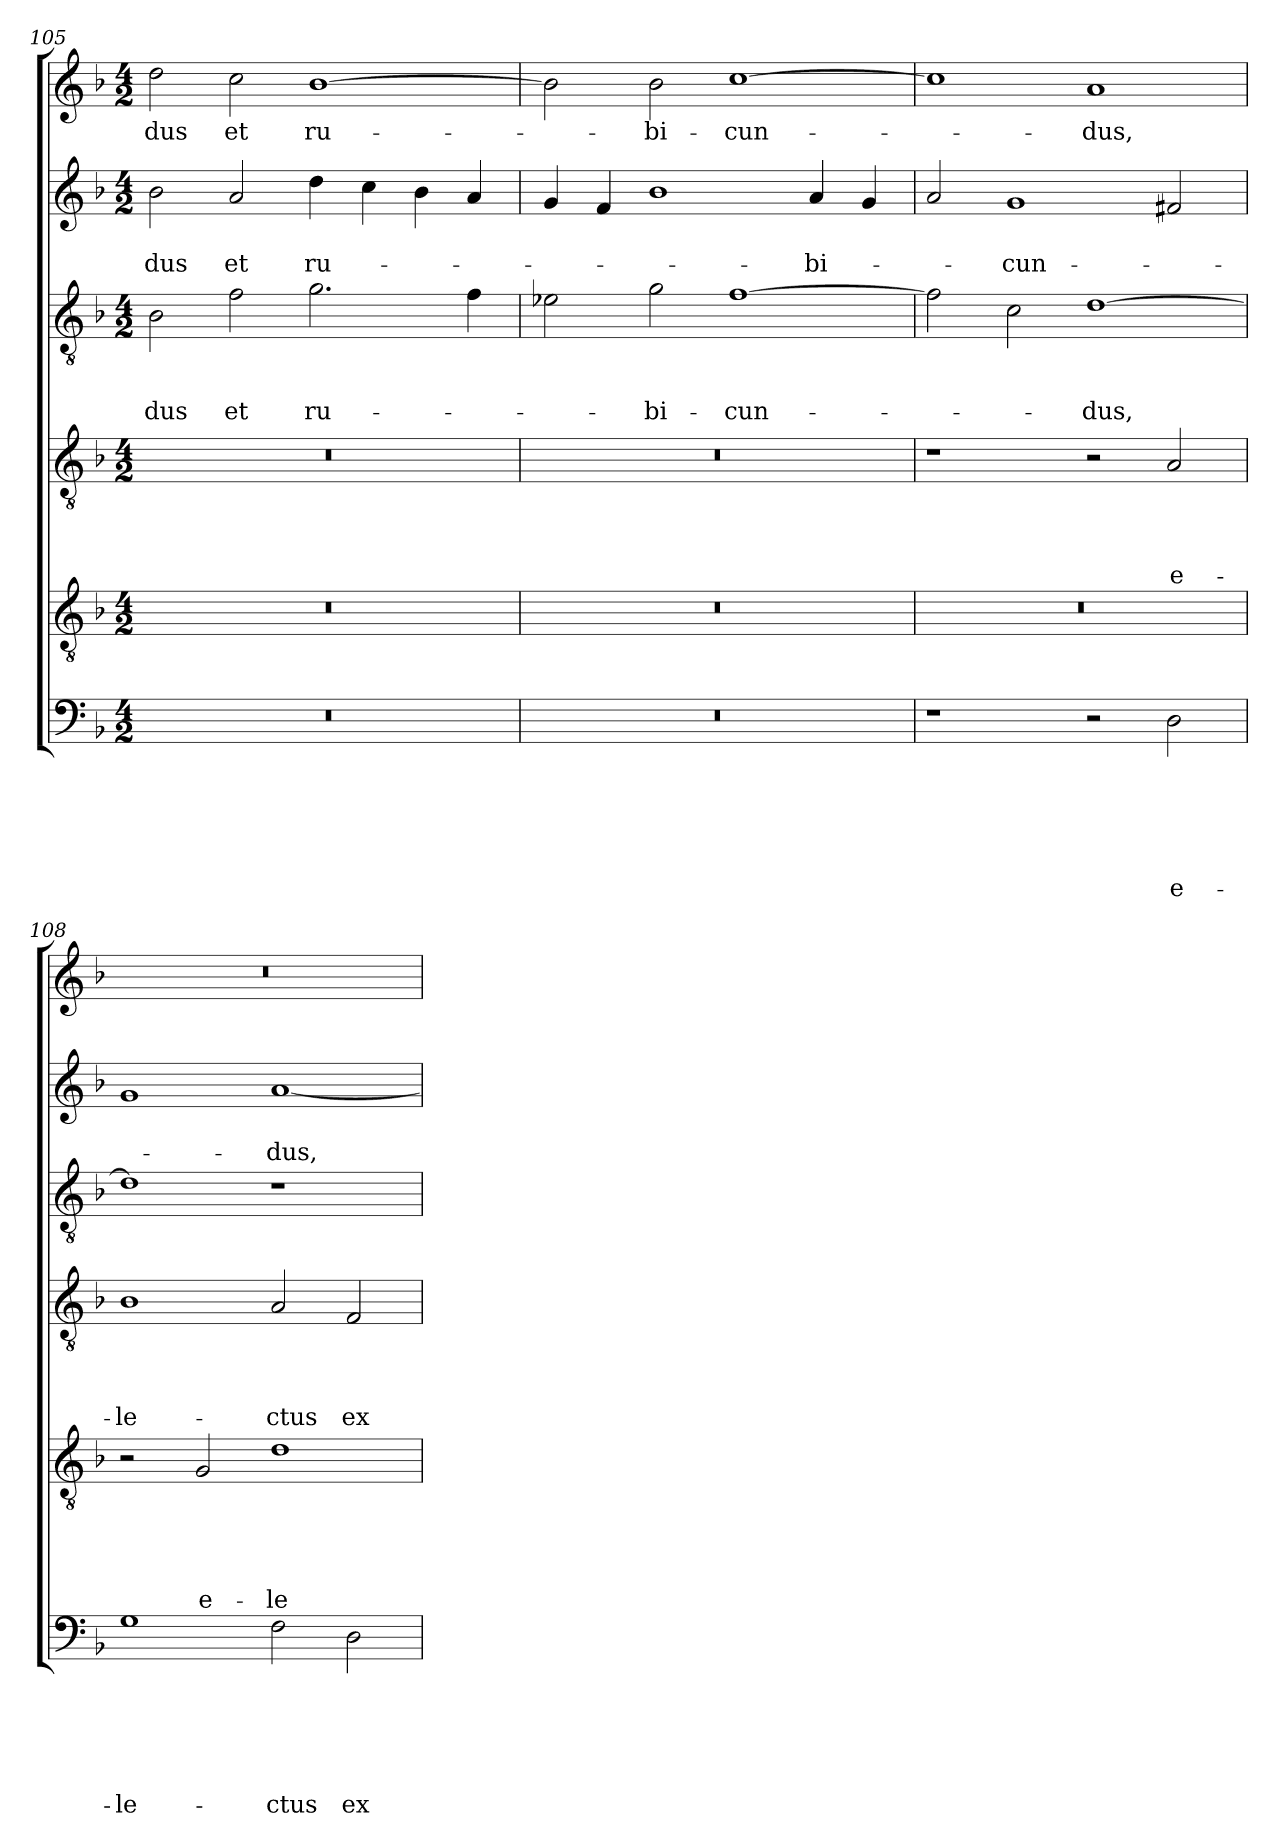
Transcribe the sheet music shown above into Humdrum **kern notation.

**kern	**text	**text	**text	**text	**text	**text	**kern	**text	**text	**text	**text	**text	**kern	**text	**text	**text	**text	**kern	**text	**text	**text	**kern	**text	**text	**kern	**text
*part6	*part6	*part6	*part6	*part6	*part6	*part6	*part5	*part5	*part5	*part5	*part5	*part5	*part4	*part4	*part4	*part4	*part4	*part3	*part3	*part3	*part3	*part2	*part2	*part2	*part1	*part1
*staff6	*staff6	*staff6	*staff6	*staff6	*staff6	*staff6	*staff5	*staff5	*staff5	*staff5	*staff5	*staff5	*staff4	*staff4	*staff4	*staff4	*staff4	*staff3	*staff3	*staff3	*staff3	*staff2	*staff2	*staff2	*staff1	*staff1
*clefF4	*	*	*	*	*	*	*clefGv2	*	*	*	*	*	*clefGv2	*	*	*	*	*clefGv2	*	*	*	*clefG2	*	*	*clefG2	*
*k[b-]	*	*	*	*	*	*	*k[b-]	*	*	*	*	*	*k[b-]	*	*	*	*	*k[b-]	*	*	*	*k[b-]	*	*	*k[b-]	*
*F:	*	*	*	*	*	*	*F:	*	*	*	*	*	*F:	*	*	*	*	*F:	*	*	*	*F:	*	*	*F:	*
*M4/2	*	*	*	*	*	*	*M4/2	*	*	*	*	*	*M4/2	*	*	*	*	*M4/2	*	*	*	*M4/2	*	*	*M4/2	*
=105	=105	=105	=105	=105	=105	=105	=105	=105	=105	=105	=105	=105	=105	=105	=105	=105	=105	=105	=105	=105	=105	=105	=105	=105	=105	=105
!	!	!	!	!	!	!	!	!	!	!	!	!	!	!	!	!	!	!	!	!	!LO:LY:b	!	!	!LO:LY:b	!	!LO:LY:b
0r	.	.	.	.	.	.	0r	.	.	.	.	.	0r	.	.	.	.	2B-\	.	.	-dus	2b-\	.	-dus	2dd\	-dus
!	!	!	!	!	!	!	!	!	!	!	!	!	!	!	!	!	!	!	!	!	!LO:LY:b	!	!	!LO:LY:b	!	!LO:LY:b
.	.	.	.	.	.	.	.	.	.	.	.	.	.	.	.	.	.	2f\	.	.	et	2a/	.	et	2cc\	et
!	!	!	!	!	!	!	!	!	!	!	!	!	!	!	!	!	!	!	!	!	!LO:LY:b	!	!	!LO:LY:b	!	!LO:LY:b
.	.	.	.	.	.	.	.	.	.	.	.	.	.	.	.	.	.	2.g\	.	.	ru-	4dd\	.	ru-	[1b-	ru-
.	.	.	.	.	.	.	.	.	.	.	.	.	.	.	.	.	.	.	.	.	.	4cc\	.	.	.	.
.	.	.	.	.	.	.	.	.	.	.	.	.	.	.	.	.	.	.	.	.	.	4b-\	.	.	.	.
.	.	.	.	.	.	.	.	.	.	.	.	.	.	.	.	.	.	4f\	.	.	.	4a/	.	.	.	.
=106	=106	=106	=106	=106	=106	=106	=106	=106	=106	=106	=106	=106	=106	=106	=106	=106	=106	=106	=106	=106	=106	=106	=106	=106	=106	=106
0r	.	.	.	.	.	.	0r	.	.	.	.	.	0r	.	.	.	.	2e-X\	.	.	.	4g/	.	.	2b-\]	.
.	.	.	.	.	.	.	.	.	.	.	.	.	.	.	.	.	.	.	.	.	.	4f/	.	.	.	.
!	!	!	!	!	!	!	!	!	!	!	!	!	!	!	!	!	!	!	!	!	!LO:LY:b	!	!	!	!	!LO:LY:b
.	.	.	.	.	.	.	.	.	.	.	.	.	.	.	.	.	.	2g\	.	.	-bi-	1b-	.	.	2b-\	-bi-
!	!	!	!	!	!	!	!	!	!	!	!	!	!	!	!	!	!	!	!	!	!LO:LY:b	!	!	!	!	!LO:LY:b
.	.	.	.	.	.	.	.	.	.	.	.	.	.	.	.	.	.	[1f	.	.	-cun-	.	.	.	[1cc	-cun-
!	!	!	!	!	!	!	!	!	!	!	!	!	!	!	!	!	!	!	!	!	!	!	!	!LO:LY:b	!	!
.	.	.	.	.	.	.	.	.	.	.	.	.	.	.	.	.	.	.	.	.	.	4a/	.	-bi-	.	.
.	.	.	.	.	.	.	.	.	.	.	.	.	.	.	.	.	.	.	.	.	.	4g/	.	.	.	.
=107	=107	=107	=107	=107	=107	=107	=107	=107	=107	=107	=107	=107	=107	=107	=107	=107	=107	=107	=107	=107	=107	=107	=107	=107	=107	=107
1r	.	.	.	.	.	.	0r	.	.	.	.	.	1r	.	.	.	.	2f\]	.	.	.	2a/	.	.	1cc]	.
!	!	!	!	!	!	!	!	!	!	!	!	!	!	!	!	!	!	!	!	!	!	!	!	!LO:LY:b	!	!
.	.	.	.	.	.	.	.	.	.	.	.	.	.	.	.	.	.	2c\	.	.	.	1g	.	-cun-	.	.
!	!	!	!	!	!	!	!	!	!	!	!	!	!	!	!	!	!	!	!	!	!LO:LY:b	!	!	!	!	!LO:LY:b
2r	.	.	.	.	.	.	.	.	.	.	.	.	2r	.	.	.	.	[1d	.	.	-dus,	.	.	.	1a	-dus,
!	!	!	!	!	!	!LO:LY:b	!	!	!	!	!	!	!	!	!	!	!LO:LY:b	!	!	!	!	!	!	!	!	!
2D\	.	.	.	.	.	e-	.	.	.	.	.	.	2A/	.	.	.	e-	.	.	.	.	2f#X/	.	.	.	.
=108	=108	=108	=108	=108	=108	=108	=108	=108	=108	=108	=108	=108	=108	=108	=108	=108	=108	=108	=108	=108	=108	=108	=108	=108	=108	=108
!	!	!	!	!	!	!LO:LY:b	!	!	!	!	!	!	!	!	!	!	!LO:LY:b	!	!	!	!	!	!	!	!	!
1G	.	.	.	.	.	-le-	2r	.	.	.	.	.	1B-	.	.	.	-le-	1d]	.	.	.	1g	.	.	0r	.
!	!	!	!	!	!	!	!	!	!	!	!	!LO:LY:b	!	!	!	!	!	!	!	!	!	!	!	!	!	!
.	.	.	.	.	.	.	2G/	.	.	.	.	e-	.	.	.	.	.	.	.	.	.	.	.	.	.	.
!	!	!	!	!	!	!LO:LY:b	!	!	!	!	!	!LO:LY:b	!	!	!	!	!LO:LY:b	!	!	!	!	!	!	!LO:LY:b	!	!
2F\	.	.	.	.	.	-ctus	1d	.	.	.	.	-le-	2A/	.	.	.	-ctus	1r	.	.	.	[1a	.	-dus,	.	.
!	!	!	!	!	!	!LO:LY:b	!	!	!	!	!	!	!	!	!	!	!LO:LY:b	!	!	!	!	!	!	!	!	!
2D\	.	.	.	.	.	ex	.	.	.	.	.	.	2F/	.	.	.	ex	.	.	.	.	.	.	.	.	.
=	=	=	=	=	=	=	=	=	=	=	=	=	=	=	=	=	=	=	=	=	=	=	=	=	=	=
*-	*-	*-	*-	*-	*-	*-	*-	*-	*-	*-	*-	*-	*-	*-	*-	*-	*-	*-	*-	*-	*-	*-	*-	*-	*-	*-
